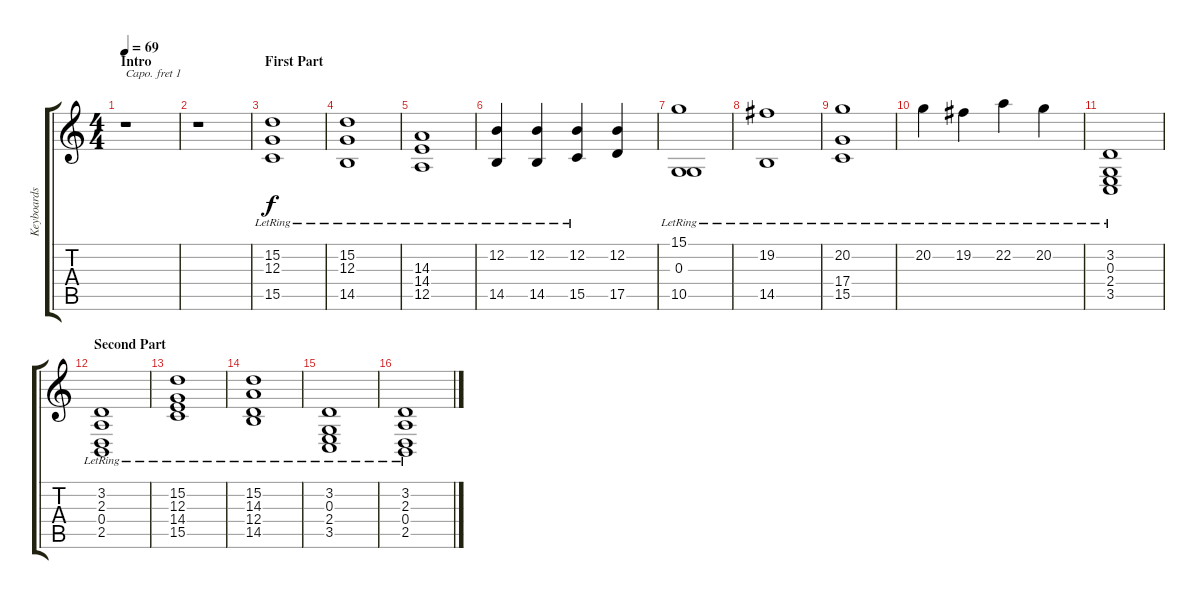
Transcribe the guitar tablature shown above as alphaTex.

\track ("Keyboards II" "Keyboards ") {instrument synthstrings1}
\staff {score tabs}
\capo 1
\tuning (Eb4 Bb3 Gb3 Db3 Ab2 Eb2) {hide}
\ts (4 4)
\section ("" "Intro")
\tempo 69
\clef g2
\ks c
r.1{dy f instrument synthstrings1} |
r.1 |
\section ("" "First Part")
(15.2{lr} 12.3{lr} 15.5{lr}).1 |
(15.2{lr} 12.3{lr} 14.5{lr}).1 |
(14.3{lr} 14.4{lr} 12.5{lr}).1 |
(12.2{lr} 14.5{lr}).4 (12.2{lr} 14.5{lr}).4 (12.2{lr} 15.5{lr}).4 (12.2 17.5).4 |
(15.1{lr} 0.3{lr} 10.5{lr}).1 |
(19.2{lr} 14.5{lr}).1 |
(20.2{lr} 17.4{lr} 15.5{lr}).1 |
20.2{lr}.4 19.2{lr}.4 22.2{lr}.4 20.2{lr}.4 |
(3.2{lr} 0.3{lr} 2.4{lr} 3.5{lr}).1 |
\section ("" "Second Part")
(3.2{lr} 2.3{lr} 0.4{lr} 2.5{lr}).1 |
(15.2{lr} 12.3{lr} 14.4{lr} 15.5{lr}).1 |
(15.2{lr} 14.3{lr} 12.4{lr} 14.5{lr}).1 |
(3.2{lr} 0.3{lr} 2.4{lr} 3.5{lr}).1 |
(3.2{lr} 2.3{lr} 0.4{lr} 2.5{lr}).1
